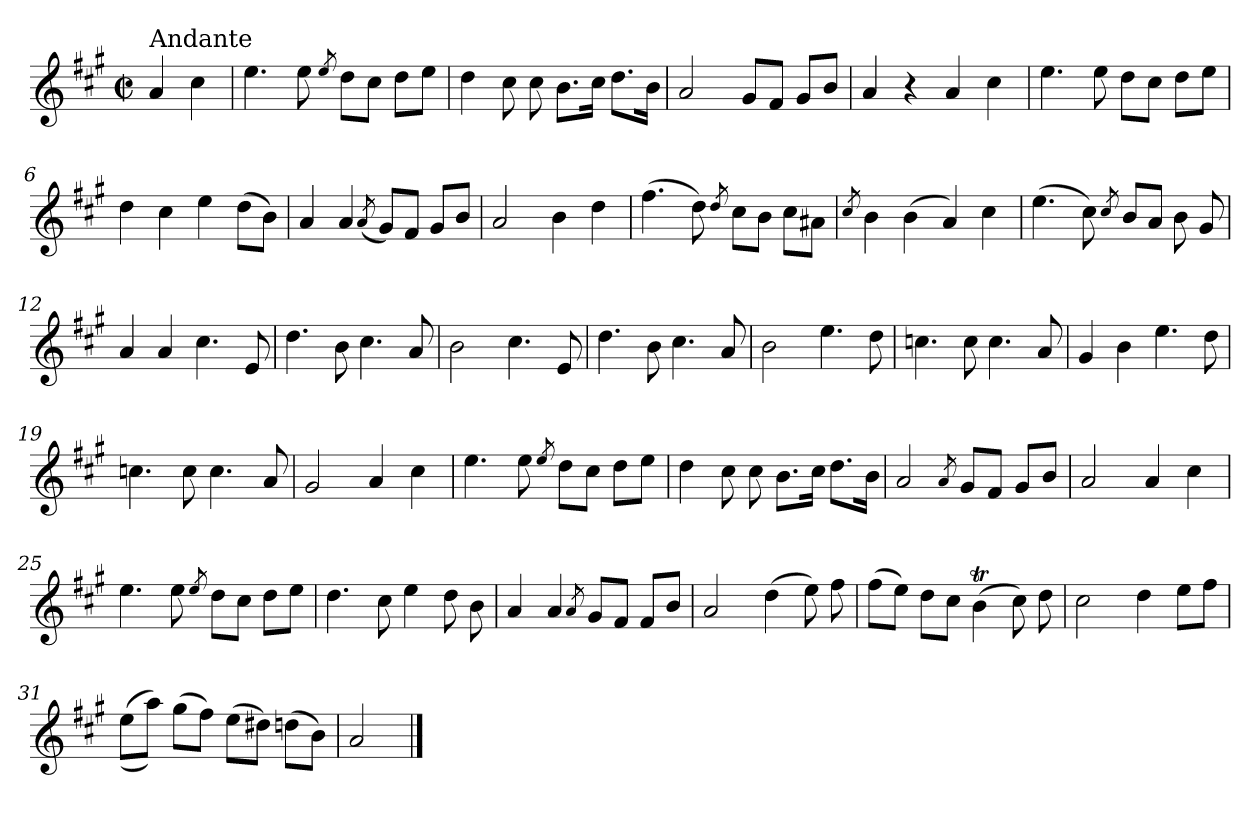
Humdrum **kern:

**kern
*part1
*staff1
*clefG2
*k[f#c#g#]
*A:
*M2/2
*met(c|)
=
!LO:TX:a:t=Andante
4a/
4cc#\
=1
4.ee\
8ee\
8qee/
8dd\L
8cc#\J
8dd\L
8ee\J
=2
4dd\
8cc#\
8cc#\
8.b\L
16cc#\Jk
8.dd\L
16b\Jk
=3
2a/
8g#/L
8f#/J
8g#/L
8b/J
=4
4a/
4r
4a/
4cc#\
!!LO:LB:g=z
=5
4.ee\
8ee\
8dd\L
8cc#\J
8dd\L
8ee\J
=6
4dd\
4cc#\
4ee\
(>8dd\L
8b\J)
=7
4a/
4a/
(<8qa/
8g#/L)
8f#/J
8g#/L
8b/J
=8
2a/
4b\
4dd\
=9
(>4.ff#\
8dd\)
8qdd/
8cc#\L
8b\J
8cc#\L
8a#X\J
!!LO:LB:g=z
=10
8qcc#/
4b\
(>4b\
4a/)
4cc#\
=11
(>4.ee\
8cc#\)
8qcc#/
8b/L
8a/J
8b\
8g#/
=12
4a/
4a/
4.cc#\
8e/
=13
4.dd\
8b\
4.cc#\
8a/
=14
2b\
4.cc#\
8e/
!!LO:LB:g=z
=15
4.dd\
8b\
4.cc#\
8a/
=16
2b\
4.ee\
8dd\
=17
4.ccn\
8cc\
4.cc\
8a/
=18
4g#/
4b\
4.ee\
8dd\
=19
4.ccn\
8cc\
4.cc\
8a/
=20
2g#/
4a/
4cc#\
!!LO:LB:g=z
=21
4.ee\
8ee\
8qee/
8dd\L
8cc#\J
8dd\L
8ee\J
=22
4dd\
8cc#\
8cc#\
8.b\L
16cc#\Jk
8.dd\L
16b\Jk
=23
2a/
8qa/
8g#/L
8f#/J
8g#/L
8b/J
=24
2a/
4a/
4cc#\
=25
4.ee\
8ee\
8qee/
8dd\L
8cc#\J
8dd\L
8ee\J
!!LO:LB:g=z
=26
4.dd\
8cc#\
4ee\
8dd\
8b\
=27
4a/
4a/
8qa/
8g#/L
8f#/J
8f#/L
8b/J
=28
2a/
(>4dd\
8ee\)
8ff#\
=29
(>8ff#\L
8ee\J)
8dd\L
8cc#\J
(>4bT\
8cc#\)
8dd\
=30
2cc#\
4dd\
8ee\L
8ff#\J
!!LO:LB:g=z
=31
(>(>8ee\L
8aa\J))
(>8gg#\L
8ff#\J)
(>8ee\L
8dd#X\J)
(>8ddn\L
8b\J)
!!LO:LB:g=z
=32
2a/
==
*-
